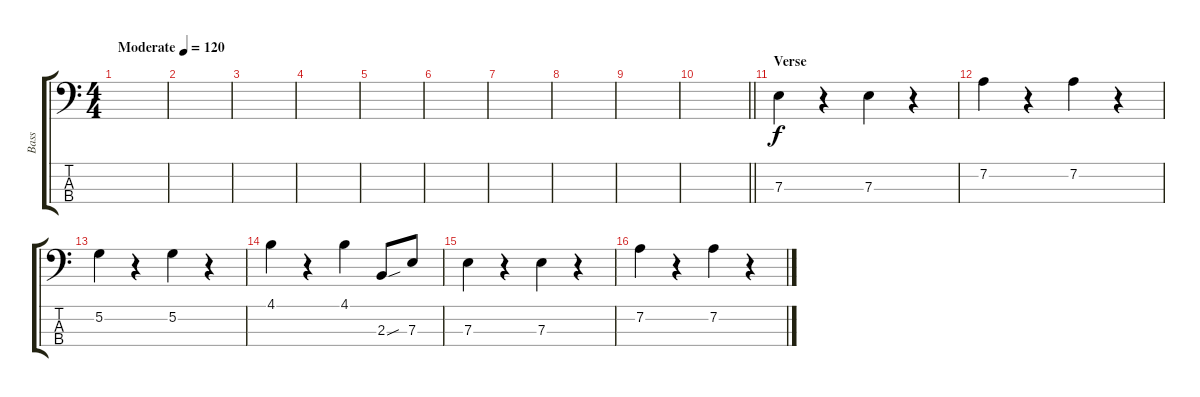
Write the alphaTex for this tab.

\track ("Bass" "Bass") {instrument electricbassfinger}
\staff {score tabs}
\tuning (G2 D2 A1 E1) {hide}
\ts (4 4)
\tempo (120 "Moderate")
\clef f4
\ks c
|
|
|
|
|
|
|
|
|
\barLineRight lightlight
|
\section ("" "Verse")
7.3.4 r.4 7.3.4 r.4 |
7.2.4 r.4 7.2.4 r.4 |
5.2.4 r.4 5.2.4 r.4 |
4.1.4 r.4 4.1.4 2.3{sou}.8 7.3.8 |
7.3.4 r.4 7.3.4 r.4 |
7.2.4 r.4 7.2.4 r.4
